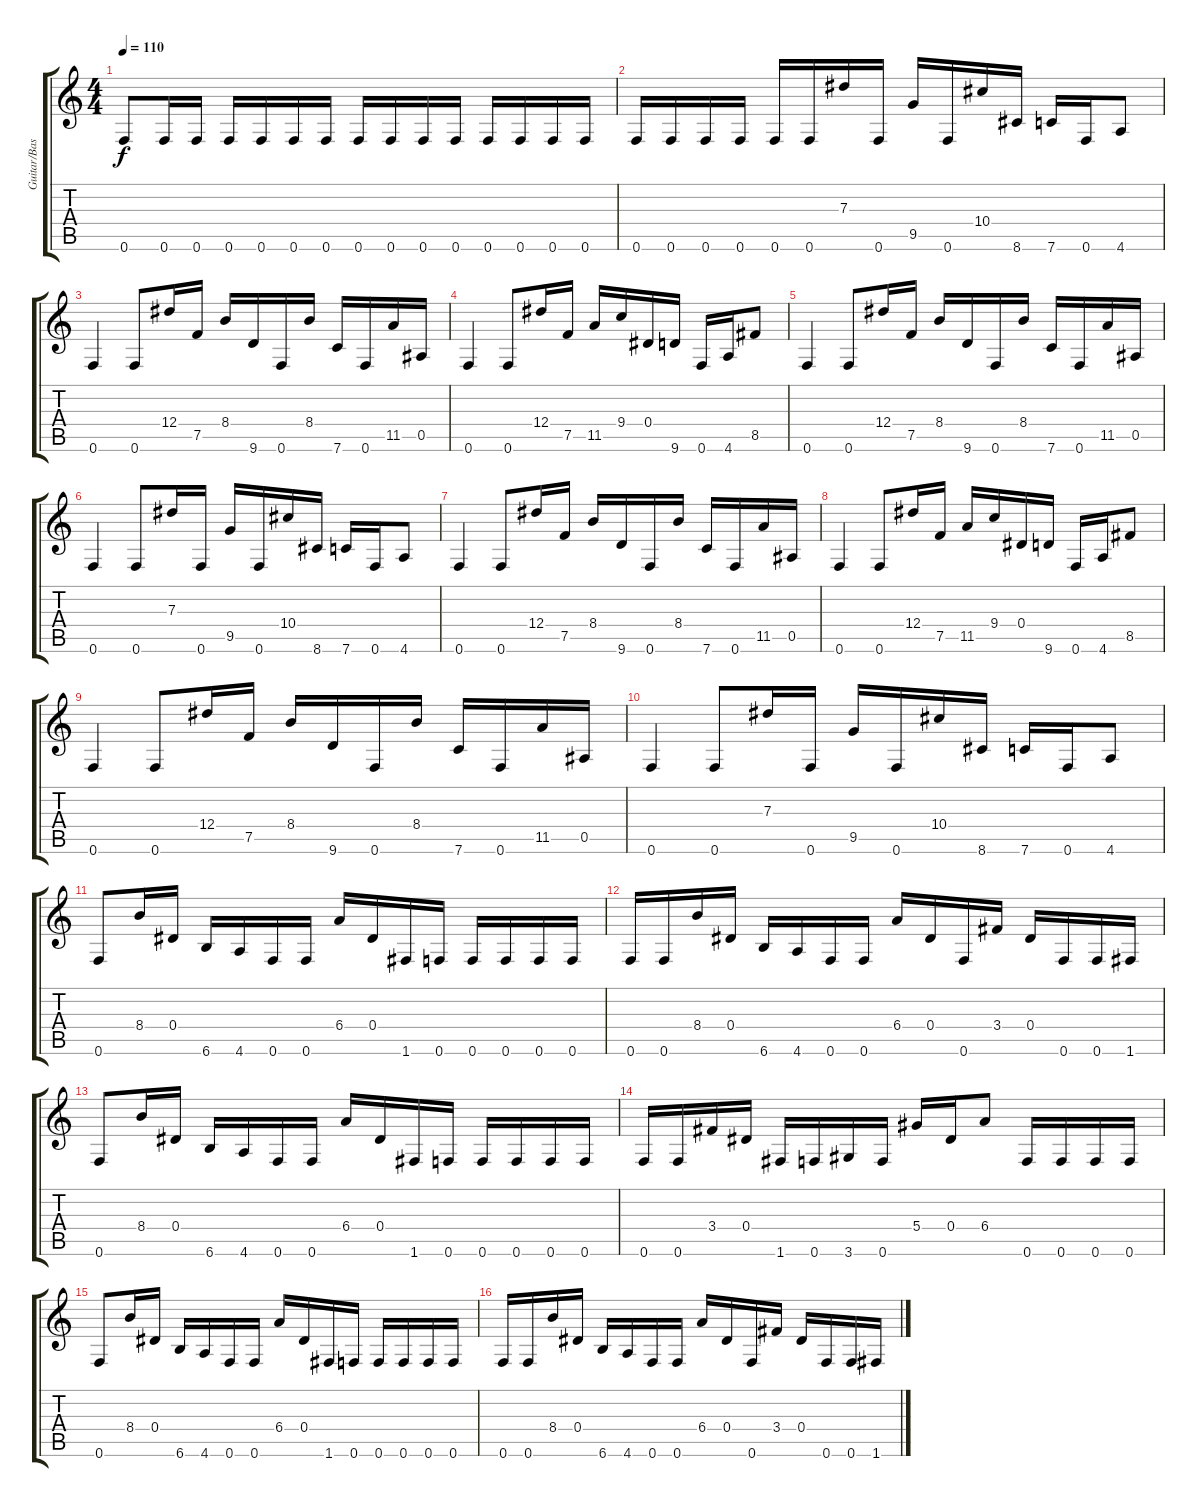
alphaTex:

\track ("Guitar/Bass" "Guitar/Bas") {instrument distortionguitar}
\staff {score tabs}
\tuning (F4 C4 Ab3 Eb3 Bb2 F2) {hide}
\ts (4 4)
\tempo 110
\clef g2
\ks c
0.6.8{dy f} 0.6.16 0.6.16 0.6.16 0.6.16 0.6.16 0.6.16 0.6.16 0.6.16 0.6.16 0.6.16 0.6.16 0.6.16 0.6.16 0.6.16 |
0.6.16 0.6.16 0.6.16 0.6.16 0.6.16 0.6.16 7.3.16 0.6.16 9.5.16 0.6.16 10.4.16 8.6.16 7.6.16 0.6.16 4.6.8 |
0.6.4 0.6.8 12.4.16 7.5.16 8.4.16 9.6.16 0.6.16 8.4.16 7.6.16 0.6.16 11.5.16 0.5.16 |
0.6.4 0.6.8 12.4.16 7.5.16 11.5.16 9.4.16 0.4.16 9.6.16 0.6.16 4.6.16 8.5.8 |
0.6.4 0.6.8 12.4.16 7.5.16 8.4.16 9.6.16 0.6.16 8.4.16 7.6.16 0.6.16 11.5.16 0.5.16 |
0.6.4 0.6.8 7.3.16 0.6.16 9.5.16 0.6.16 10.4.16 8.6.16 7.6.16 0.6.16 4.6.8 |
0.6.4 0.6.8 12.4.16 7.5.16 8.4.16 9.6.16 0.6.16 8.4.16 7.6.16 0.6.16 11.5.16 0.5.16 |
0.6.4 0.6.8 12.4.16 7.5.16 11.5.16 9.4.16 0.4.16 9.6.16 0.6.16 4.6.16 8.5.8 |
0.6.4 0.6.8 12.4.16 7.5.16 8.4.16 9.6.16 0.6.16 8.4.16 7.6.16 0.6.16 11.5.16 0.5.16 |
0.6.4 0.6.8 7.3.16 0.6.16 9.5.16 0.6.16 10.4.16 8.6.16 7.6.16 0.6.16 4.6.8 |
0.6.8 8.4.16 0.4.16 6.6.16 4.6.16 0.6.16 0.6.16 6.4.16 0.4.16 1.6.16 0.6.16 0.6.16 0.6.16 0.6.16 0.6.16 |
0.6.16 0.6.16 8.4.16 0.4.16 6.6.16 4.6.16 0.6.16 0.6.16 6.4.16 0.4.16 0.6.16 3.4.16 0.4.16 0.6.16 0.6.16 1.6.16 |
0.6.8 8.4.16 0.4.16 6.6.16 4.6.16 0.6.16 0.6.16 6.4.16 0.4.16 1.6.16 0.6.16 0.6.16 0.6.16 0.6.16 0.6.16 |
0.6.16 0.6.16 3.4.16 0.4.16 1.6.16 0.6.16 3.6.16 0.6.16 5.4.16 0.4.16 6.4.8 0.6.16 0.6.16 0.6.16 0.6.16 |
0.6.8 8.4.16 0.4.16 6.6.16 4.6.16 0.6.16 0.6.16 6.4.16 0.4.16 1.6.16 0.6.16 0.6.16 0.6.16 0.6.16 0.6.16 |
0.6.16 0.6.16 8.4.16 0.4.16 6.6.16 4.6.16 0.6.16 0.6.16 6.4.16 0.4.16 0.6.16 3.4.16 0.4.16 0.6.16 0.6.16 1.6.16
